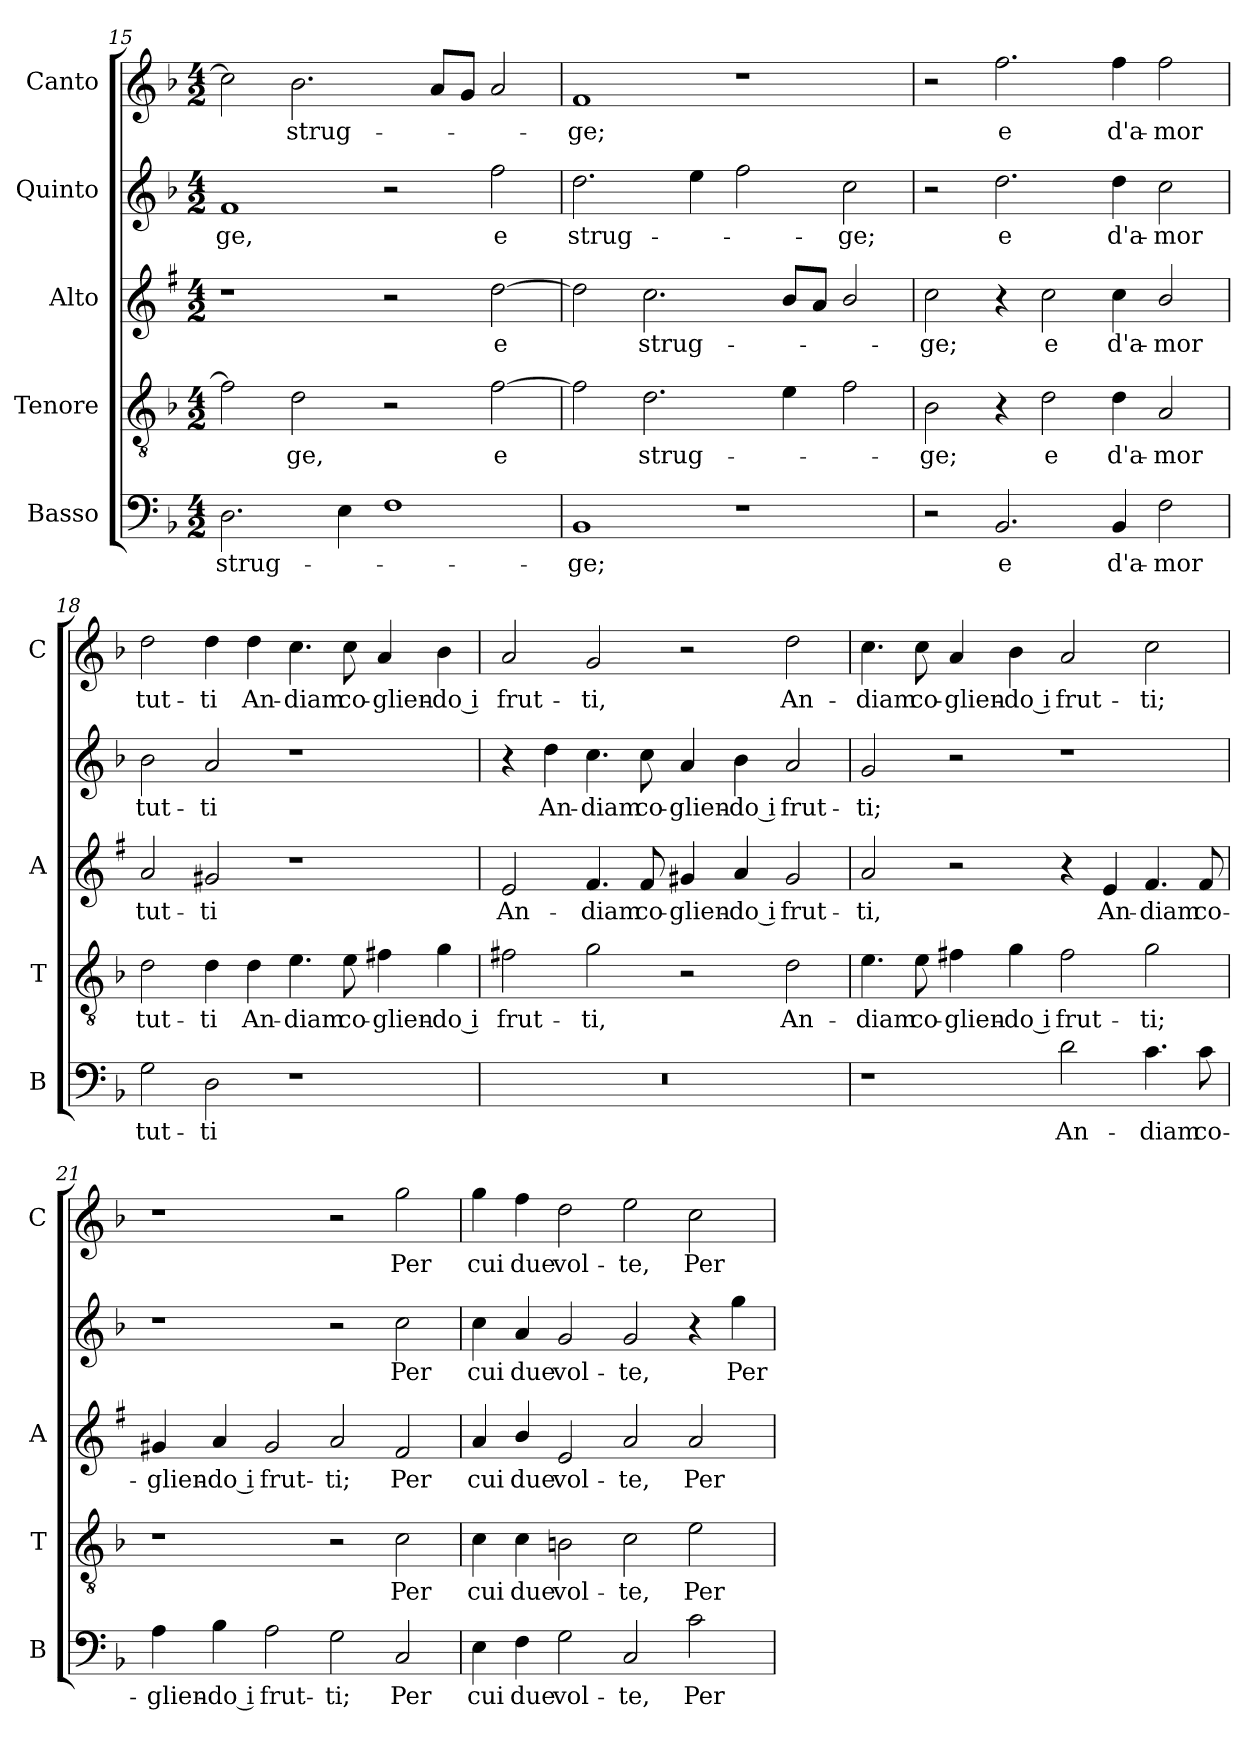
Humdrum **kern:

**kern	**text	**kern	**text	**kern	**text	**kern	**text	**kern	**text
*part5	*part5	*part4	*part4	*part3	*part3	*part2	*part2	*part1	*part1
*staff5	*staff5	*staff4	*staff4	*staff3	*staff3	*staff2	*staff2	*staff1	*staff1
*I"Basso	*	*I"Tenore	*	*I"Alto	*	*I"Quinto	*	*I"Canto	*
*I'B	*	*I'T	*	*I'A	*	*	*	*I'C	*
!!LO:LB:g=z
*clefF4	*	*clefGv2	*	*clefG2	*	*clefG2	*	*clefG2	*
*	*	*	*	*ITrd1c2	*	*	*	*	*
*k[b-]	*	*k[b-]	*	*k[b-]	*	*k[b-]	*	*k[b-]	*
*F:	*	*F:	*	*F:	*	*F:	*	*F:	*
*M4/2	*	*M4/2	*	*M4/2	*	*M4/2	*	*M4/2	*
=15	=15	=15	=15	=15	=15	=15	=15	=15	=15
!	!LO:LY:b	!	!	!	!	!	!LO:LY:b	!	!
2.D\	strug-	2f\]	.	1r	.	1f	-ge,	2cc\]	.
!	!	!	!LO:LY:b	!	!	!	!	!	!LO:LY:b
.	.	2d\	-ge,	.	.	.	.	2.b-\	strug-
4E\	.	.	.	.	.	.	.	.	.
1F	.	2r	.	2r	.	2r	.	.	.
.	.	.	.	.	.	.	.	8a/L	.
.	.	.	.	.	.	.	.	8g/J	.
!	!	!	!LO:LY:b	!	!LO:LY:b	!	!LO:LY:b	!	!
.	.	[2f\	e	[2cc\	e	2ff\	e	2a/	.
=16	=16	=16	=16	=16	=16	=16	=16	=16	=16
!	!LO:LY:b	!	!	!	!	!	!LO:LY:b	!	!LO:LY:b
1BB-	-ge;	2f\]	.	2cc\]	.	2.dd\	strug-	1f	-ge;
!	!	!	!LO:LY:b	!	!LO:LY:b	!	!	!	!
.	.	2.d\	strug-	2.b-\	strug-	.	.	.	.
.	.	.	.	.	.	4ee\	.	.	.
1r	.	.	.	.	.	2ff\	.	1r	.
.	.	4e\	.	8a/L	.	.	.	.	.
.	.	.	.	8g/J	.	.	.	.	.
!	!	!	!	!	!	!	!LO:LY:b	!	!
.	.	2f\	.	2a/	.	2cc\	-ge;	.	.
=17	=17	=17	=17	=17	=17	=17	=17	=17	=17
!	!	!	!LO:LY:b	!	!LO:LY:b	!	!	!	!
2r	.	2B-\	-ge;	2b-\	-ge;	2r	.	2r	.
!	!LO:LY:b	!	!	!	!	!	!LO:LY:b	!	!LO:LY:b
2.BB-/	e	4r	.	4r	.	2.dd\	e	2.ff\	e
!	!	!	!LO:LY:b	!	!LO:LY:b	!	!	!	!
.	.	2d\	e	2b-\	e	.	.	.	.
!	!LO:LY:b	!	!LO:LY:b	!	!LO:LY:b	!	!LO:LY:b	!	!LO:LY:b
4BB-/	d'a-	4d\	d'a-	4b-\	d'a-	4dd\	d'a-	4ff\	d'a-
!	!LO:LY:b	!	!LO:LY:b	!	!LO:LY:b	!	!LO:LY:b	!	!LO:LY:b
2F\	-mor	2A/	-mor	2a/	-mor	2cc\	-mor	2ff\	-mor
=18	=18	=18	=18	=18	=18	=18	=18	=18	=18
!	!LO:LY:b	!	!LO:LY:b	!	!LO:LY:b	!	!LO:LY:b	!	!LO:LY:b
2G\	tut-	2d\	tut-	2g/	tut-	2b-\	tut-	2dd\	tut-
!	!LO:LY:b	!	!LO:LY:b	!	!LO:LY:b	!	!LO:LY:b	!	!LO:LY:b
2D\	-ti	4d\	-ti	2f#X/	-ti	2a/	-ti	4dd\	-ti
!	!	!	!LO:LY:b	!	!	!	!	!	!LO:LY:b
.	.	4d\	An-	.	.	.	.	4dd\	An-
!	!	!	!LO:LY:b	!	!	!	!	!	!LO:LY:b
1r	.	4.e\	-diam	1r	.	1r	.	4.cc\	-diam
!	!	!	!LO:LY:b	!	!	!	!	!	!LO:LY:b
.	.	8e\	co-	.	.	.	.	8cc\	co-
!	!	!	!LO:LY:b	!	!	!	!	!	!LO:LY:b
.	.	4f#X\	-glien-	.	.	.	.	4a/	-glien-
!	!	!	!LO:LY:b	!	!	!	!	!	!LO:LY:b
.	.	4g\	-do i	.	.	.	.	4b-\	-do i
!!LO:LB:g=z
=19	=19	=19	=19	=19	=19	=19	=19	=19	=19
!	!	!	!LO:LY:b	!	!LO:LY:b	!	!	!	!LO:LY:b
0r	.	2f#X\	frut-	2d/	An-	4r	.	2a/	frut-
!	!	!	!	!	!	!	!LO:LY:b	!	!
.	.	.	.	.	.	4dd\	An-	.	.
!	!	!	!LO:LY:b	!	!LO:LY:b	!	!LO:LY:b	!	!LO:LY:b
.	.	2g\	-ti,	4.e/	-diam	4.cc\	-diam	2g/	-ti,
!	!	!	!	!	!LO:LY:b	!	!LO:LY:b	!	!
.	.	.	.	8e/	co-	8cc\	co-	.	.
!	!	!	!	!	!LO:LY:b	!	!LO:LY:b	!	!
.	.	2r	.	4f#X/	-glien-	4a/	-glien-	2r	.
!	!	!	!	!	!LO:LY:b	!	!LO:LY:b	!	!
.	.	.	.	4g/	-do i	4b-\	-do i	.	.
!	!	!	!LO:LY:b	!	!LO:LY:b	!	!LO:LY:b	!	!LO:LY:b
.	.	2d\	An-	2f#/	frut-	2a/	frut-	2dd\	An-
=20	=20	=20	=20	=20	=20	=20	=20	=20	=20
!	!	!	!LO:LY:b	!	!LO:LY:b	!	!LO:LY:b	!	!LO:LY:b
1r	.	4.e\	-diam	2g/	-ti,	2g/	-ti;	4.cc\	-diam
!	!	!	!LO:LY:b	!	!	!	!	!	!LO:LY:b
.	.	8e\	co-	.	.	.	.	8cc\	co-
!	!	!	!LO:LY:b	!	!	!	!	!	!LO:LY:b
.	.	4f#X\	-glien-	2r	.	2r	.	4a/	-glien-
!	!	!	!LO:LY:b	!	!	!	!	!	!LO:LY:b
.	.	4g\	-do i	.	.	.	.	4b-\	-do i
!	!LO:LY:b	!	!LO:LY:b	!	!	!	!	!	!LO:LY:b
2d\	An-	2f#\	frut-	4r	.	1r	.	2a/	frut-
!	!	!	!	!	!LO:LY:b	!	!	!	!
.	.	.	.	4d/	An-	.	.	.	.
!	!LO:LY:b	!	!LO:LY:b	!	!LO:LY:b	!	!	!	!LO:LY:b
4.c\	-diam	2g\	-ti;	4.e/	-diam	.	.	2cc\	-ti;
!	!LO:LY:b	!	!	!	!LO:LY:b	!	!	!	!
8c\	co-	.	.	8e/	co-	.	.	.	.
=21	=21	=21	=21	=21	=21	=21	=21	=21	=21
!	!LO:LY:b	!	!	!	!LO:LY:b	!	!	!	!
4A\	-glien-	1r	.	4f#X/	-glien-	1r	.	1r	.
!	!LO:LY:b	!	!	!	!LO:LY:b	!	!	!	!
4B-\	-do i	.	.	4g/	-do i	.	.	.	.
!	!LO:LY:b	!	!	!	!LO:LY:b	!	!	!	!
2A\	frut-	.	.	2f#/	frut-	.	.	.	.
!	!LO:LY:b	!	!	!	!LO:LY:b	!	!	!	!
2G\	-ti;	2r	.	2g/	-ti;	2r	.	2r	.
!	!LO:LY:b	!	!LO:LY:b	!	!LO:LY:b	!	!LO:LY:b	!	!LO:LY:b
2C/	Per	2c\	Per	2e/	Per	2cc\	Per	2gg\	Per
=22	=22	=22	=22	=22	=22	=22	=22	=22	=22
!	!LO:LY:b	!	!LO:LY:b	!	!LO:LY:b	!	!LO:LY:b	!	!LO:LY:b
4E\	cui	4c\	cui	4g/	cui	4cc\	cui	4gg\	cui
!	!LO:LY:b	!	!LO:LY:b	!	!LO:LY:b	!	!LO:LY:b	!	!LO:LY:b
4F\	due	4c\	due	4a/	due	4a/	due	4ff\	due
!	!LO:LY:b	!	!LO:LY:b	!	!LO:LY:b	!	!LO:LY:b	!	!LO:LY:b
2G\	vol-	2Bn\	vol-	2d/	vol-	2g/	vol-	2dd\	vol-
!	!LO:LY:b	!	!LO:LY:b	!	!LO:LY:b	!	!LO:LY:b	!	!LO:LY:b
2C/	-te,	2c\	-te,	2g/	-te,	2g/	-te,	2ee\	-te,
!	!LO:LY:b	!	!LO:LY:b	!	!LO:LY:b	!	!	!	!LO:LY:b
2c\	Per	2e\	Per	2g/	Per	4r	.	2cc\	Per
!	!	!	!	!	!	!	!LO:LY:b	!	!
.	.	.	.	.	.	4gg\	Per	.	.
=	=	=	=	=	=	=	=	=	=
*-	*-	*-	*-	*-	*-	*-	*-	*-	*-
